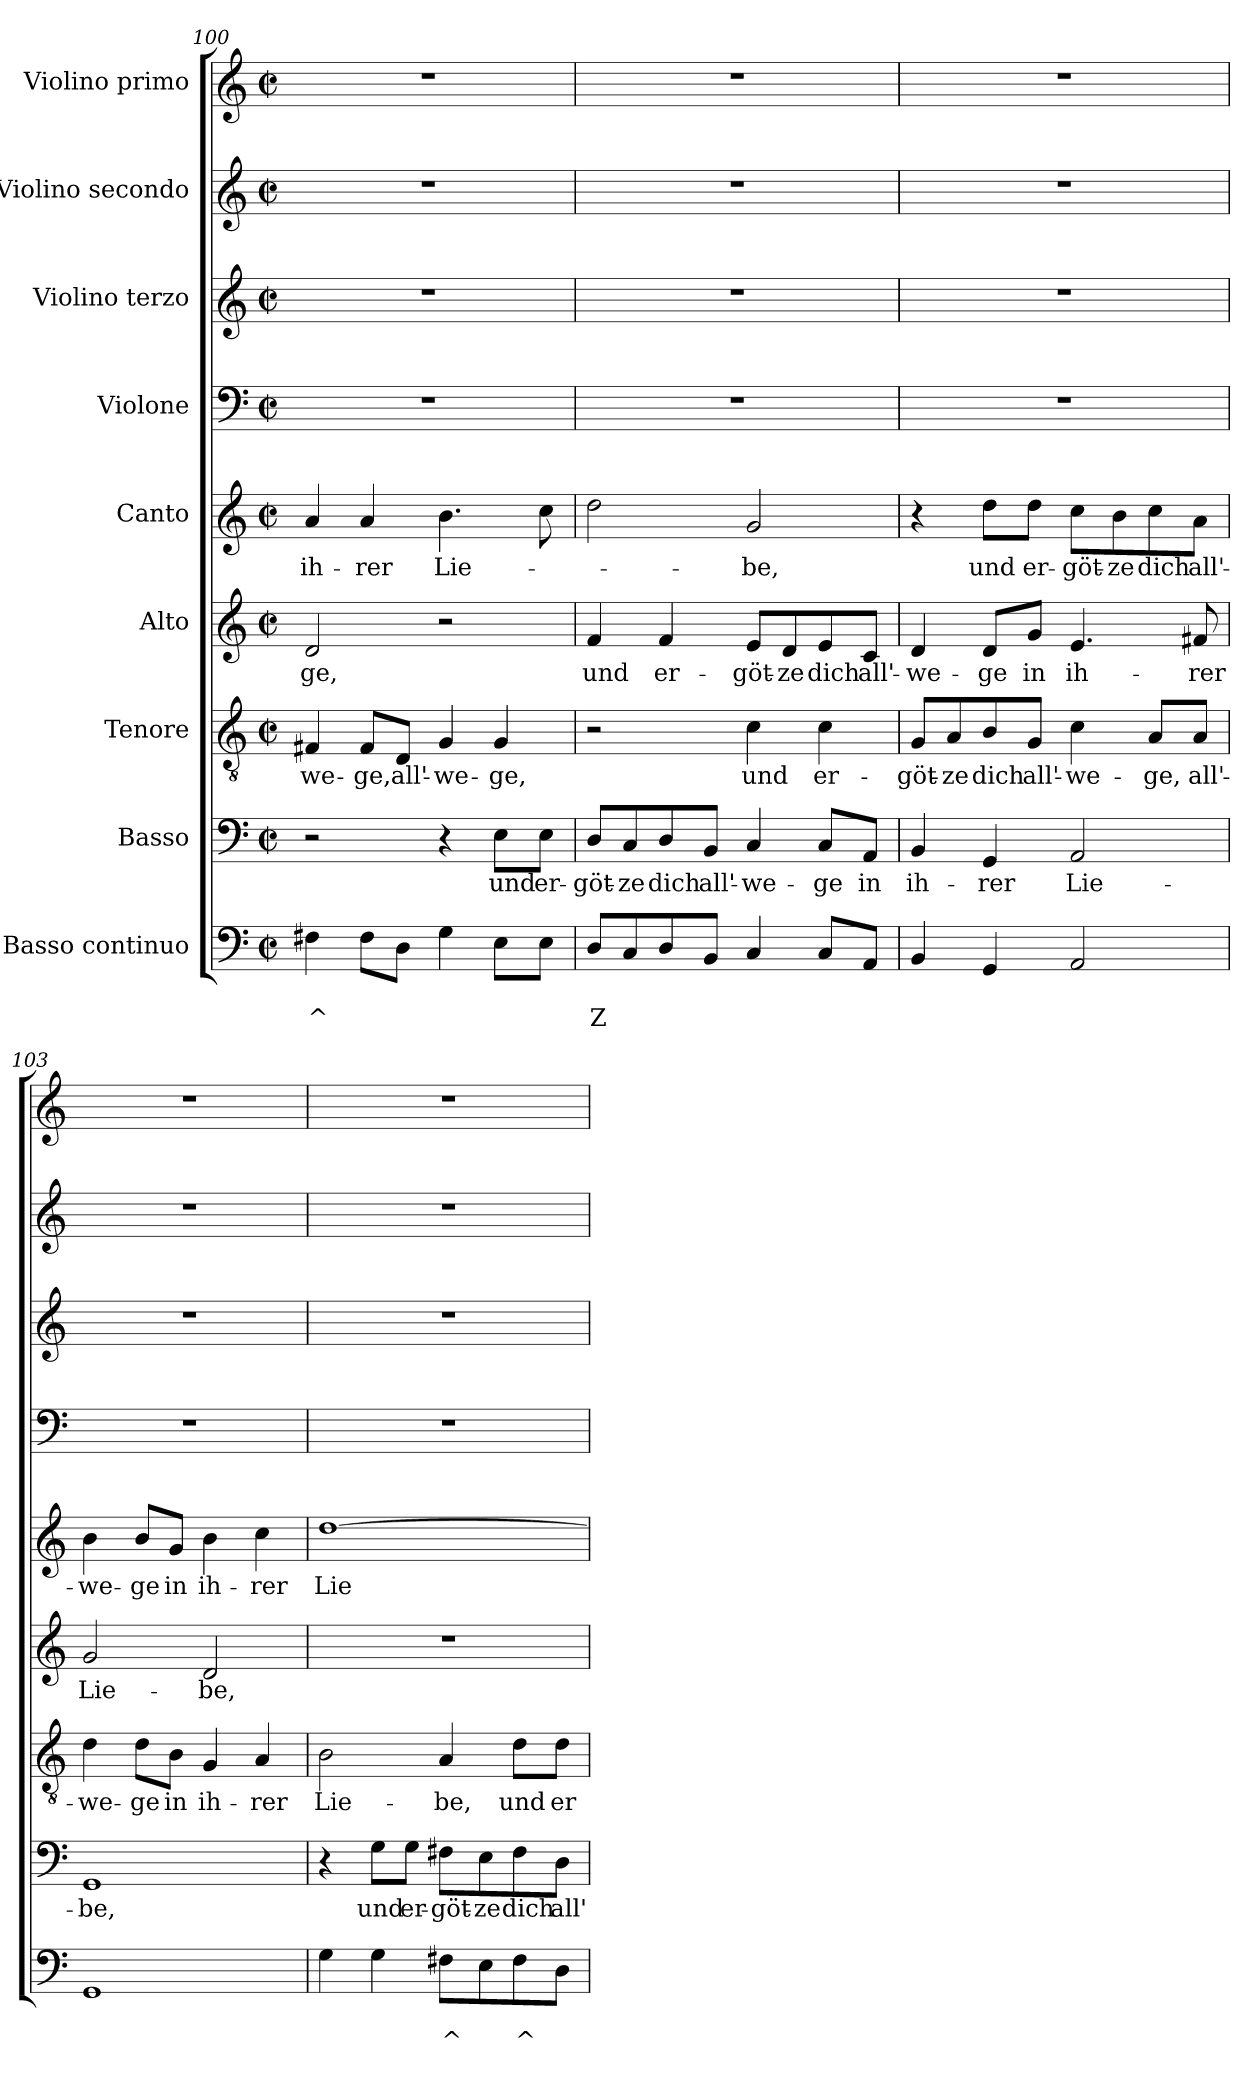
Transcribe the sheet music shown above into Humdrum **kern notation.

**kern	**text	**text	**kern	**text	**kern	**text	**kern	**text	**kern	**text	**kern	**kern	**kern	**kern
*part9	*part9	*part9	*part8	*part8	*part7	*part7	*part6	*part6	*part5	*part5	*part4	*part3	*part2	*part1
*staff9	*staff9	*staff9	*staff8	*staff8	*staff7	*staff7	*staff6	*staff6	*staff5	*staff5	*staff4	*staff3	*staff2	*staff1
*I"Basso continuo	*	*	*I"Basso	*	*I"Tenore	*	*I"Alto	*	*I"Canto	*	*I"Violone	*I"Violino terzo	*I"Violino secondo	*I"Violino primo
*clefF4	*	*	*clefF4	*	*clefGv2	*	*clefG2	*	*clefG2	*	*clefF4	*clefG2	*clefG2	*clefG2
*k[]	*	*	*k[]	*	*k[]	*	*k[]	*	*k[]	*	*k[]	*k[]	*k[]	*k[]
*C:	*	*	*C:	*	*C:	*	*C:	*	*C:	*	*C:	*C:	*C:	*C:
*M2/2	*	*	*M2/2	*	*M2/2	*	*M2/2	*	*M2/2	*	*M2/2	*M2/2	*M2/2	*M2/2
*met(c|)	*	*	*met(c|)	*	*met(c|)	*	*met(c|)	*	*met(c|)	*	*met(c|)	*met(c|)	*met(c|)	*met(c|)
=100	=100	=100	=100	=100	=100	=100	=100	=100	=100	=100	=100	=100	=100	=100
!	!	!LO:LY:b	!	!	!	!LO:LY:b	!	!LO:LY:b	!	!LO:LY:b	!	!	!	!
4F#X\	.	^	2r	.	4F#X/	-we-	2d/	-ge,	4a/	ih-	1r	1r	1r	1r
!	!	!	!	!	!	!LO:LY:b	!	!	!	!LO:LY:b	!	!	!	!
8F#\L	.	.	.	.	8F#/L	-ge,	.	.	4a/	-rer	.	.	.	.
!	!	!	!	!	!	!LO:LY:b	!	!	!	!	!	!	!	!
8D\J	.	.	.	.	8D/J	all'-	.	.	.	.	.	.	.	.
!	!	!	!	!	!	!LO:LY:b	!	!	!	!LO:LY:b	!	!	!	!
4G\	.	.	4r	.	4G/	-we-	2r	.	4.b\	Lie-	.	.	.	.
!	!	!	!	!LO:LY:b	!	!LO:LY:b	!	!	!	!	!	!	!	!
8E\L	.	.	8E\L	und	4G/	-ge,	.	.	.	.	.	.	.	.
!	!	!	!	!LO:LY:b	!	!	!	!	!	!	!	!	!	!
8E\J	.	.	8E\J	er-	.	.	.	.	8cc\	.	.	.	.	.
=101	=101	=101	=101	=101	=101	=101	=101	=101	=101	=101	=101	=101	=101	=101
!	!	!LO:LY:b	!	!LO:LY:b	!	!	!	!LO:LY:b	!	!	!	!	!	!
8D/L	.	Z	8D/L	-göt-	2r	.	4f/	und	2dd\	.	1r	1r	1r	1r
!	!	!	!	!LO:LY:b	!	!	!	!	!	!	!	!	!	!
8C/	.	.	8C/	-ze	.	.	.	.	.	.	.	.	.	.
!	!	!	!	!LO:LY:b	!	!	!	!LO:LY:b	!	!	!	!	!	!
8D/	.	.	8D/	dich	.	.	4f/	er-	.	.	.	.	.	.
!	!	!	!	!LO:LY:b	!	!	!	!	!	!	!	!	!	!
8BB/J	.	.	8BB/J	all'-	.	.	.	.	.	.	.	.	.	.
!	!	!	!	!LO:LY:b	!	!LO:LY:b	!	!LO:LY:b	!	!LO:LY:b	!	!	!	!
4C/	.	.	4C/	-we-	4c\	und	8e/L	-göt-	2g/	-be,	.	.	.	.
!	!	!	!	!	!	!	!	!LO:LY:b	!	!	!	!	!	!
.	.	.	.	.	.	.	8d/	-ze	.	.	.	.	.	.
!	!	!	!	!LO:LY:b	!	!LO:LY:b	!	!LO:LY:b	!	!	!	!	!	!
8C/L	.	.	8C/L	-ge	4c\	er-	8e/	dich	.	.	.	.	.	.
!	!	!	!	!LO:LY:b	!	!	!	!LO:LY:b	!	!	!	!	!	!
8AA/J	.	.	8AA/J	in	.	.	8c/J	all'-	.	.	.	.	.	.
!!LO:PB:g=z
=102	=102	=102	=102	=102	=102	=102	=102	=102	=102	=102	=102	=102	=102	=102
!	!	!	!	!LO:LY:b	!	!LO:LY:b	!	!LO:LY:b	!	!	!	!	!	!
4BB/	.	.	4BB/	ih-	8G/L	-göt-	4d/	-we-	4r	.	1r	1r	1r	1r
!	!	!	!	!	!	!LO:LY:b	!	!	!	!	!	!	!	!
.	.	.	.	.	8A/	-ze	.	.	.	.	.	.	.	.
!	!	!	!	!LO:LY:b	!	!LO:LY:b	!	!LO:LY:b	!	!LO:LY:b	!	!	!	!
4GG/	.	.	4GG/	-rer	8B/	dich	8d/L	-ge	8dd\L	und	.	.	.	.
!	!	!	!	!	!	!LO:LY:b	!	!LO:LY:b	!	!LO:LY:b	!	!	!	!
.	.	.	.	.	8G/J	all'-	8g/J	in	8dd\J	er-	.	.	.	.
!	!	!	!	!LO:LY:b	!	!LO:LY:b	!	!LO:LY:b	!	!LO:LY:b	!	!	!	!
2AA/	.	.	2AA/	Lie-	4c\	-we-	4.e/	ih-	8cc\L	-göt-	.	.	.	.
!	!	!	!	!	!	!	!	!	!	!LO:LY:b	!	!	!	!
.	.	.	.	.	.	.	.	.	8b\	-ze	.	.	.	.
!	!	!	!	!	!	!LO:LY:b	!	!	!	!LO:LY:b	!	!	!	!
.	.	.	.	.	8A/L	-ge,	.	.	8cc\	dich	.	.	.	.
!	!	!	!	!	!	!LO:LY:b	!	!LO:LY:b	!	!LO:LY:b	!	!	!	!
.	.	.	.	.	8A/J	all'-	8f#X/	-rer	8a\J	all'-	.	.	.	.
=103	=103	=103	=103	=103	=103	=103	=103	=103	=103	=103	=103	=103	=103	=103
!	!	!	!	!LO:LY:b	!	!LO:LY:b	!	!LO:LY:b	!	!LO:LY:b	!	!	!	!
1GG	.	.	1GG	-be,	4d\	-we-	2g/	Lie-	4b\	-we-	1r	1r	1r	1r
!	!	!	!	!	!	!LO:LY:b	!	!	!	!LO:LY:b	!	!	!	!
.	.	.	.	.	8d\L	-ge	.	.	8b/L	-ge	.	.	.	.
!	!	!	!	!	!	!LO:LY:b	!	!	!	!LO:LY:b	!	!	!	!
.	.	.	.	.	8B\J	in	.	.	8g/J	in	.	.	.	.
!	!	!	!	!	!	!LO:LY:b	!	!LO:LY:b	!	!LO:LY:b	!	!	!	!
.	.	.	.	.	4G/	ih-	2d/	-be,	4b\	ih-	.	.	.	.
!	!	!	!	!	!	!LO:LY:b	!	!	!	!LO:LY:b	!	!	!	!
.	.	.	.	.	4A/	-rer	.	.	4cc\	-rer	.	.	.	.
=104	=104	=104	=104	=104	=104	=104	=104	=104	=104	=104	=104	=104	=104	=104
!	!	!	!	!	!	!LO:LY:b	!	!	!	!LO:LY:b	!	!	!	!
4G\	.	.	4r	.	2B\	Lie-	1r	.	[1dd	Lie-	1r	1r	1r	1r
!	!	!	!	!LO:LY:b	!	!	!	!	!	!	!	!	!	!
4G\	.	.	8G\L	und	.	.	.	.	.	.	.	.	.	.
!	!	!	!	!LO:LY:b	!	!	!	!	!	!	!	!	!	!
.	.	.	8G\J	er-	.	.	.	.	.	.	.	.	.	.
!	!	!LO:LY:b	!	!LO:LY:b	!	!LO:LY:b	!	!	!	!	!	!	!	!
8F#X\L	.	^	8F#X\L	-göt-	4A/	-be,	.	.	.	.	.	.	.	.
!	!	!	!	!LO:LY:b	!	!	!	!	!	!	!	!	!	!
8E\	.	.	8E\	-ze	.	.	.	.	.	.	.	.	.	.
!	!	!LO:LY:b	!	!LO:LY:b	!	!LO:LY:b	!	!	!	!	!	!	!	!
8F#\	.	^	8F#\	dich	8d\L	und	.	.	.	.	.	.	.	.
!	!	!	!	!LO:LY:b	!	!LO:LY:b	!	!	!	!	!	!	!	!
8D\J	.	.	8D\J	all'-	8d\J	er-	.	.	.	.	.	.	.	.
=	=	=	=	=	=	=	=	=	=	=	=	=	=	=
*-	*-	*-	*-	*-	*-	*-	*-	*-	*-	*-	*-	*-	*-	*-
